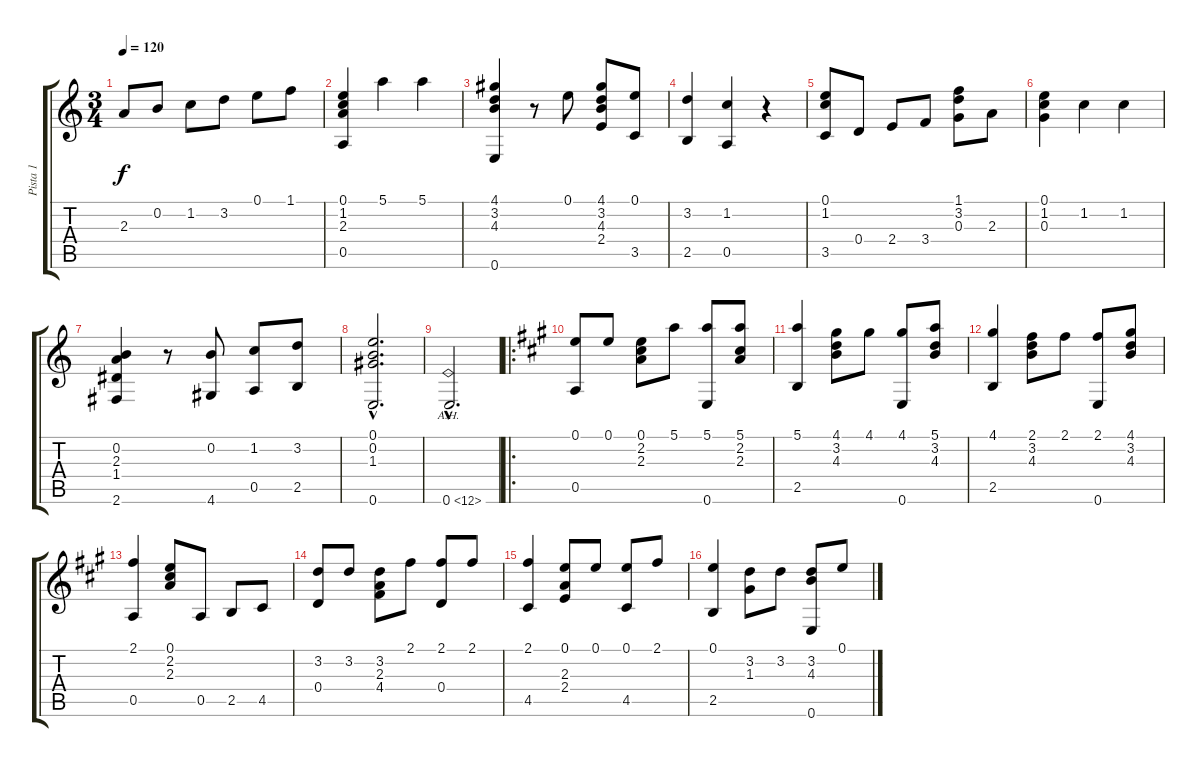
\track ("Pista 1" "Pista 1") {instrument acousticguitarnylon}
\staff {score tabs}
\tuning (E4 B3 G3 D3 A2 E2) {hide}
\ts (3 4)
\tempo 120
\clef g2
\ks c
2.3.8{dy f instrument acousticguitarnylon} 0.2.8 1.2.8 3.2.8 0.1.8 1.1.8 |
(0.1 1.2 2.3 0.5).4 5.1.4 5.1.4 |
(4.1 3.2 4.3 0.6).4 r.8 0.1.8 (4.1 3.2 4.3 2.4).8 (0.1 3.5).8 |
(3.2 2.5).4 (1.2 0.5).4 r.4 |
(0.1 1.2 3.5).8 0.4.8 2.4.8 3.4.8 (1.1 3.2 0.3).8 2.3.8 |
(0.1 1.2 0.3).4 1.2.4 1.2.4 |
(0.2 2.3 1.4 2.6).4 r.8 (0.2 4.6).8 (1.2 0.5).8 (3.2 2.5).8 |
(0.1{hac} 0.2{hac} 1.3{hac} 0.6{hac}).2{d} |
0.6{ah 12 hac}.2{d} |
\ro
\ks a
(0.1 0.5).8 0.1.8 (0.1 2.2 2.3).8 5.1.8 (5.1 0.6).8 (5.1 2.2 2.3).8 |
(5.1 2.5).4 (4.1 3.2 4.3).8 4.1.8 (4.1 0.6).8 (5.1 3.2 4.3).8 |
(4.1 2.5).4 (2.1 3.2 4.3).8 2.1.8 (2.1 0.6).8 (4.1 3.2 4.3).8 |
(2.1 0.5).4 (0.1 2.2 2.3).8 0.5.8 2.5.8 4.5.8 |
(3.2 0.4).8 3.2.8 (3.2 2.3 4.4).8 2.1.8 (2.1 0.4).8 2.1.8 |
(2.1 4.5).4 (0.1 2.3 2.4).8 0.1.8 (0.1 4.5).8 2.1.8 |
(0.1 2.5).4 (3.2 1.3).8 3.2.8 (3.2 4.3 0.6).8 0.1.8
